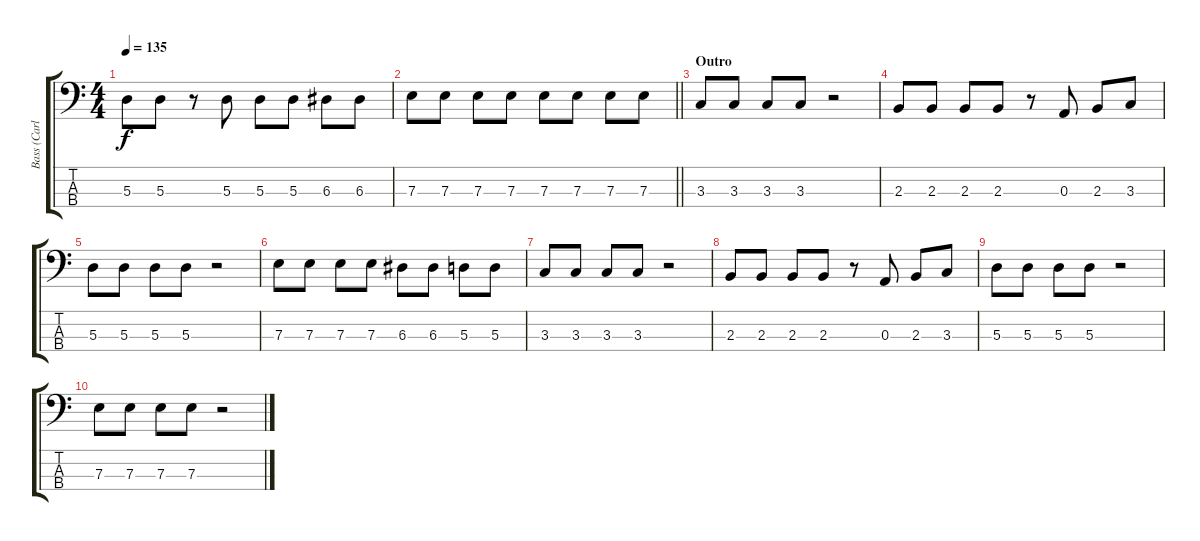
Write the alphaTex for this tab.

\track ("Bass (Carlos Dengler)" "Bass (Carl") {instrument electricbasspick}
\staff {score tabs}
\tuning (G2 D2 A1 D1) {hide}
\ts (4 4)
\tempo 135
\clef f4
\ks c
5.3.8{dy f} 5.3.8 r.8 5.3.8 5.3.8 5.3.8 6.3.8 6.3.8 |
\barLineRight lightlight
7.3.8 7.3.8 7.3.8 7.3.8 7.3.8 7.3.8 7.3.8 7.3.8 |
\section ("" "Outro")
3.3.8 3.3.8 3.3.8 3.3.8 r.2 |
2.3.8 2.3.8 2.3.8 2.3.8 r.8 0.3.8 2.3.8 3.3.8 |
5.3.8 5.3.8 5.3.8 5.3.8 r.2 |
7.3.8 7.3.8 7.3.8 7.3.8 6.3.8 6.3.8 5.3.8 5.3.8 |
3.3.8 3.3.8 3.3.8 3.3.8 r.2 |
2.3.8 2.3.8 2.3.8 2.3.8 r.8 0.3.8 2.3.8 3.3.8 |
5.3.8 5.3.8 5.3.8 5.3.8 r.2 |
7.3.8 7.3.8 7.3.8 7.3.8 r.2
